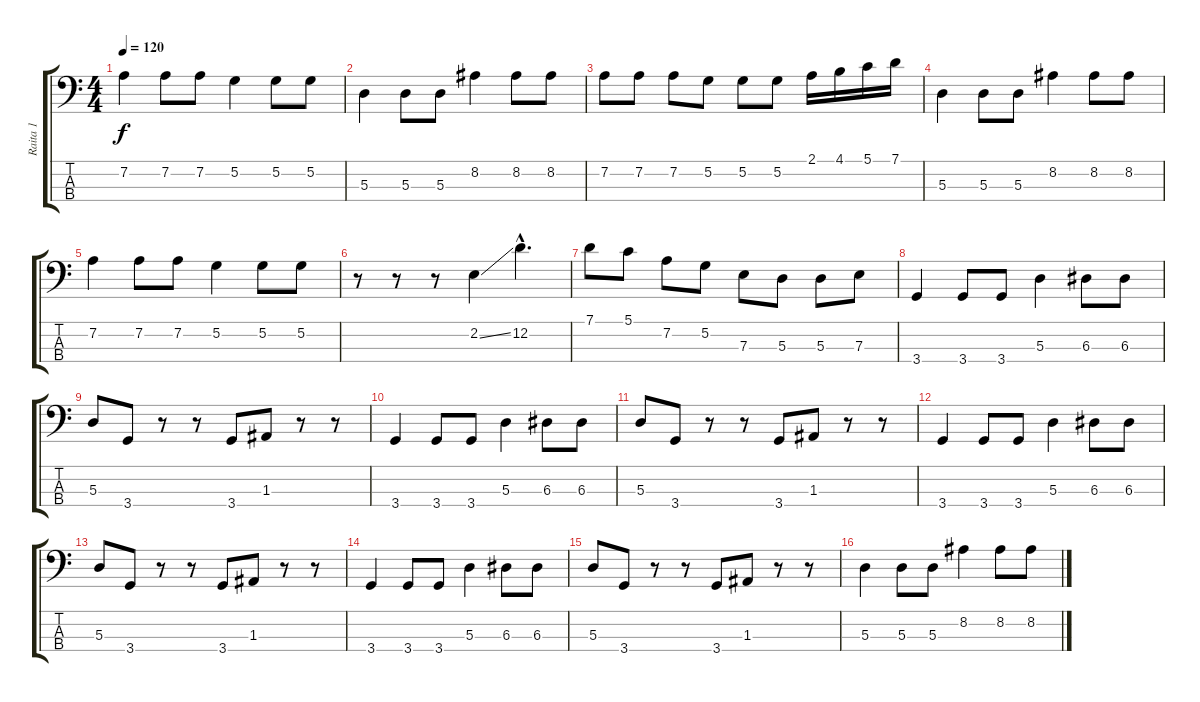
\track ("Raita 1" "Raita 1") {instrument electricbassfinger}
\staff {score tabs}
\tuning (G2 D2 A1 E1) {hide}
\ts (4 4)
\tempo 120
\clef f4
\ks c
7.2.4{dy f} 7.2.8 7.2.8 5.2.4 5.2.8 5.2.8 |
5.3.4 5.3.8 5.3.8 8.2.4 8.2.8 8.2.8 |
7.2.8 7.2.8 7.2.8 5.2.8 5.2.8 5.2.8 2.1.16 4.1.16 5.1.16 7.1.16 |
5.3.4 5.3.8 5.3.8 8.2.4 8.2.8 8.2.8 |
7.2.4 7.2.8 7.2.8 5.2.4 5.2.8 5.2.8 |
r.8 r.8 r.8 2.2{ss}.4 12.2{hac}.4{d} |
7.1.8 5.1.8 7.2.8 5.2.8 7.3.8 5.3.8 5.3.8 7.3.8 |
3.4.4 3.4.8 3.4.8 5.3.4 6.3.8 6.3.8 |
5.3.8 3.4.8 r.8 r.8 3.4.8 1.3.8 r.8 r.8 |
3.4.4 3.4.8 3.4.8 5.3.4 6.3.8 6.3.8 |
5.3.8 3.4.8 r.8 r.8 3.4.8 1.3.8 r.8 r.8 |
3.4.4 3.4.8 3.4.8 5.3.4 6.3.8 6.3.8 |
5.3.8 3.4.8 r.8 r.8 3.4.8 1.3.8 r.8 r.8 |
3.4.4 3.4.8 3.4.8 5.3.4 6.3.8 6.3.8 |
5.3.8 3.4.8 r.8 r.8 3.4.8 1.3.8 r.8 r.8 |
5.3.4 5.3.8 5.3.8 8.2.4 8.2.8 8.2.8
